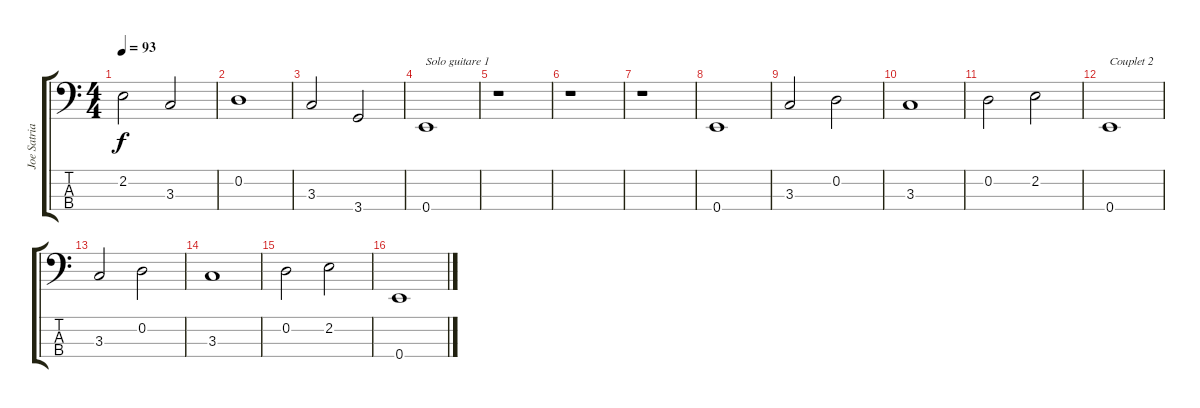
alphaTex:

\track ("Joe Satriani" "Joe Satria") {instrument electricbassfinger}
\staff {score tabs}
\tuning (G2 D2 A1 E1) {hide}
\ts (4 4)
\tempo 93
\clef f4
\ks c
2.2.2{dy f} 3.3.2 |
0.2.1 |
3.3.2 3.4.2 |
0.4.1{txt "Solo guitare 1"} |
r.1 |
r.1 |
r.1 |
0.4.1 |
3.3.2 0.2.2 |
3.3.1 |
0.2.2 2.2.2 |
0.4.1{txt "Couplet 2"} |
3.3.2 0.2.2 |
3.3.1 |
0.2.2 2.2.2 |
0.4.1
